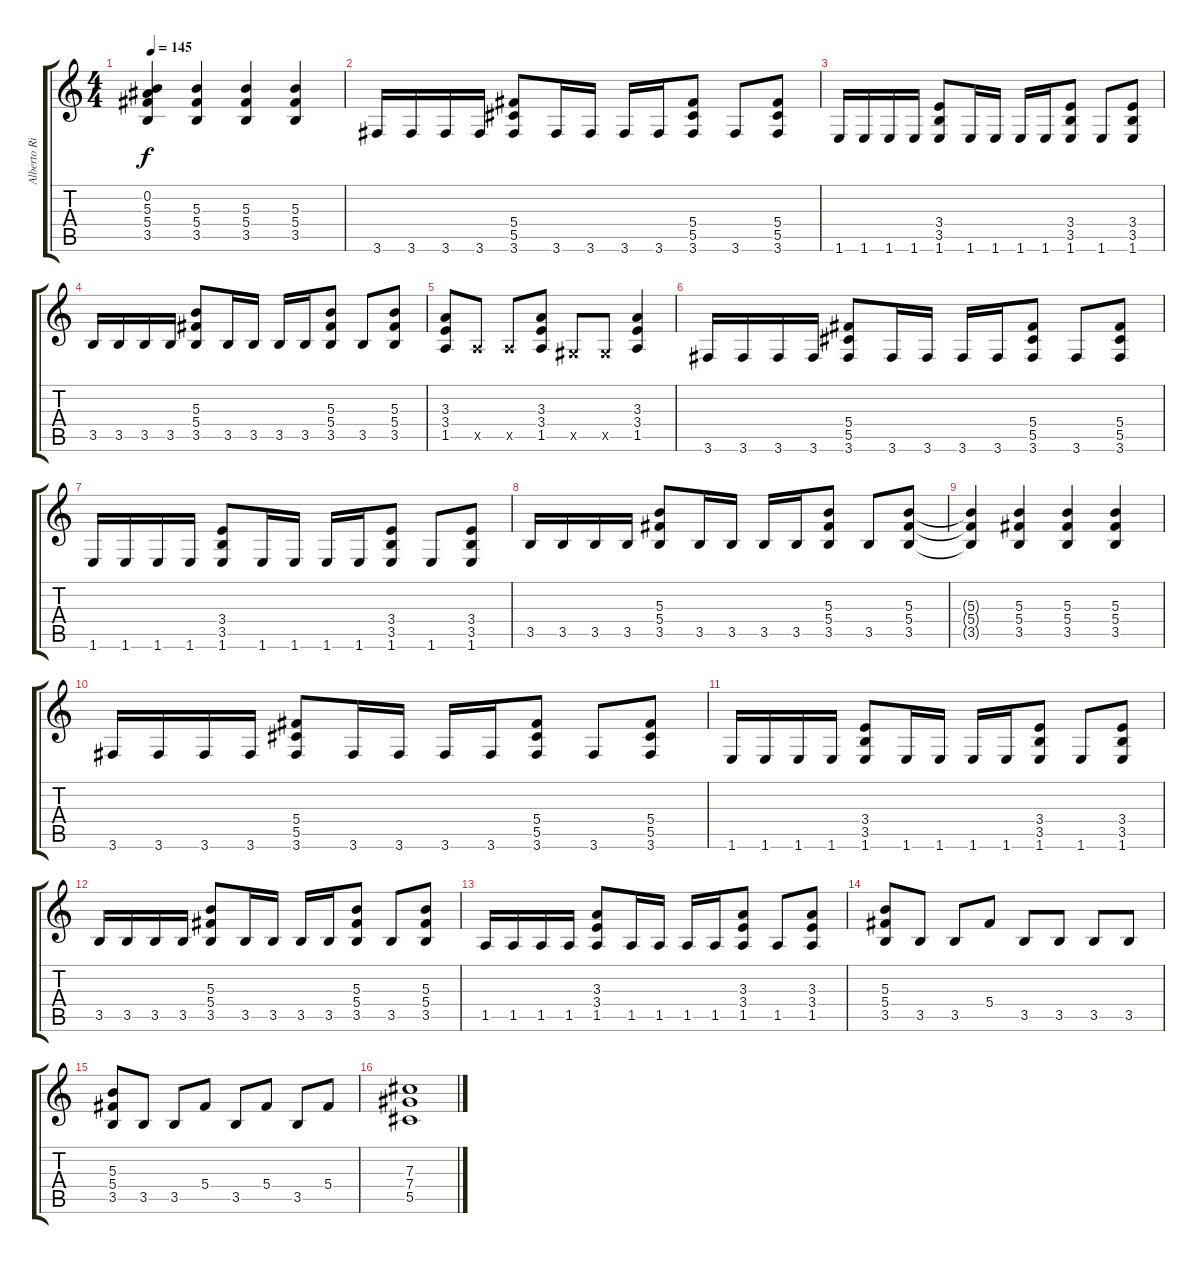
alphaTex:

\track ("Alberto Rionda" "Alberto Ri") {instrument distortionguitar}
\staff {score tabs}
\tuning (Eb4 Bb3 Gb3 Db3 Ab2 Eb2) {hide}
\ts (4 4)
\tempo 145
\clef g2
\ks c
(0.2 5.3{t} 5.4{t} 3.5{t}).4{dy f} (5.3 5.4 3.5).4 (5.3 5.4 3.5).4 (5.3 5.4 3.5).4 |
3.6.16 3.6.16 3.6.16 3.6.16 (5.4 5.5 3.6).8 3.6.16 3.6.16 3.6.16 3.6.16 (5.4 5.5 3.6).8 3.6.8 (5.4 5.5 3.6).8 |
1.6.16 1.6.16 1.6.16 1.6.16 (3.4 3.5 1.6).8 1.6.16 1.6.16 1.6.16 1.6.16 (3.4 3.5 1.6).8 1.6.8 (3.4 3.5 1.6).8 |
3.5.16 3.5.16 3.5.16 3.5.16 (5.3 5.4 3.5).8 3.5.16 3.5.16 3.5.16 3.5.16 (5.3 5.4 3.5).8 3.5.8 (5.3 5.4 3.5).8 |
(3.3 3.4 1.5).8 1.5{x}.8 1.5{x}.8 (3.3 3.4 1.5).8 0.5{x}.8 0.5{x}.8 (3.3 3.4 1.5).4 |
3.6.16 3.6.16 3.6.16 3.6.16 (5.4 5.5 3.6).8 3.6.16 3.6.16 3.6.16 3.6.16 (5.4 5.5 3.6).8 3.6.8 (5.4 5.5 3.6).8 |
1.6.16 1.6.16 1.6.16 1.6.16 (3.4 3.5 1.6).8 1.6.16 1.6.16 1.6.16 1.6.16 (3.4 3.5 1.6).8 1.6.8 (3.4 3.5 1.6).8 |
3.5.16 3.5.16 3.5.16 3.5.16 (5.3 5.4 3.5).8 3.5.16 3.5.16 3.5.16 3.5.16 (5.3 5.4 3.5).8 3.5.8 (5.3 5.4 3.5).8 |
(5.3{t} 5.4{t} 3.5{t}).4 (5.3 5.4 3.5).4 (5.3 5.4 3.5).4 (5.3 5.4 3.5).4 |
3.6.16 3.6.16 3.6.16 3.6.16 (5.4 5.5 3.6).8 3.6.16 3.6.16 3.6.16 3.6.16 (5.4 5.5 3.6).8 3.6.8 (5.4 5.5 3.6).8 |
1.6.16 1.6.16 1.6.16 1.6.16 (3.4 3.5 1.6).8 1.6.16 1.6.16 1.6.16 1.6.16 (3.4 3.5 1.6).8 1.6.8 (3.4 3.5 1.6).8 |
3.5.16 3.5.16 3.5.16 3.5.16 (5.3 5.4 3.5).8 3.5.16 3.5.16 3.5.16 3.5.16 (5.3 5.4 3.5).8 3.5.8 (5.3 5.4 3.5).8 |
1.5.16 1.5.16 1.5.16 1.5.16 (3.3 3.4 1.5).8 1.5.16 1.5.16 1.5.16 1.5.16 (3.3 3.4 1.5).8 1.5.8 (3.3 3.4 1.5).8 |
(5.3 5.4 3.5).8 3.5.8 3.5.8 5.4.8 3.5.8 3.5.8 3.5.8 3.5.8 |
(5.3 5.4 3.5).8 3.5.8 3.5.8 5.4.8 3.5.8 5.4.8 3.5.8 5.4.8 |
(7.3 7.4 5.5).1
